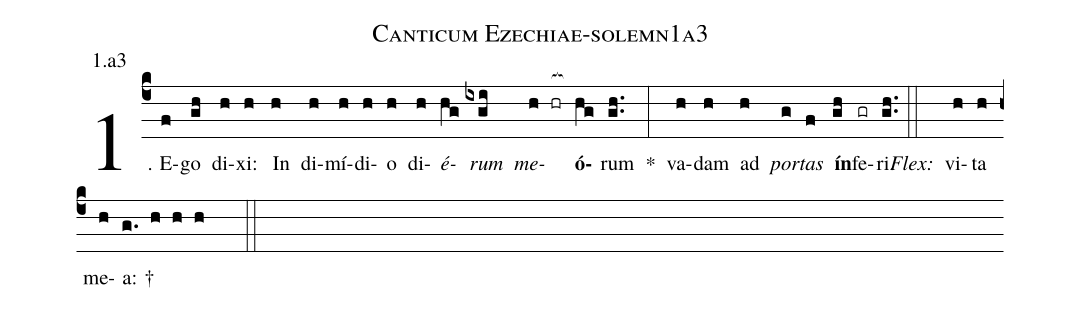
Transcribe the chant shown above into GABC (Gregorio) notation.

name: Canticum Ezechiae-solemn1a3;
annotation: 1.a3;
%%
(c4)1. E(f)go(gh) di(h)xi:(h) In(h) di(h)mí(h)di(h)o(h) di(h)<i>é</i>(hg)<i>rum</i>(ixgi) <i>me</i>(h hr[ocb:1{])<b>ó</b>(hg[ocb:0}])rum(gh..) *(:) va(h)dam(h) ad(h) <i>por</i>(g)<i>tas</i>(f) <b>ín</b>(gh)fe(gr)ri.(gh..) (::)
<i>Flex:</i>()  vi(h)ta(h) me(h)a: †(g. h h h  ::)
